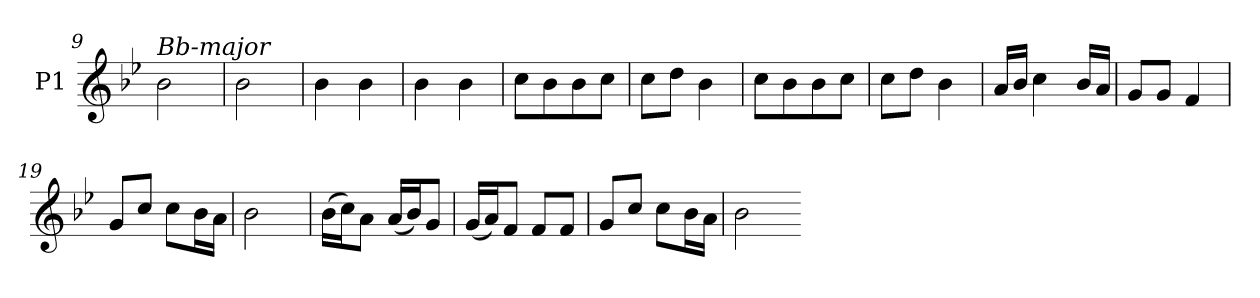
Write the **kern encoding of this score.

**kern
*part1
*staff1
*I"P1
*clefG2
*k[b-e-]
*B-:
=9
!LO:TX:a:i:t=Bb-major
2b-
=10
2b-
=11
4b-
4b-
=12
4b-
4b-
=13
8ccL
8b-
8b-
8ccJ
=14
8ccL
8ddJ
4b-
=15
8ccL
8b-
8b-
8ccJ
=16
8ccL
8ddJ
4b-
=17
16aLL
16b-JJ
4cc
16b-LL
16aJJ
=18
8gL
8gJ
4f
=19
8gL
8ccJ
8ccL
16b-L
16aJJ
=20
2b-
=21
(16b-LL
16ccJ)
8aJ
(16aLL
16b-J)
8gJ
=22
(16gLL
16aJ)
8fJ
8fL
8fJ
=23
8gL
8ccJ
8ccL
16b-L
16aJJ
=24
2b-
=-
*-
